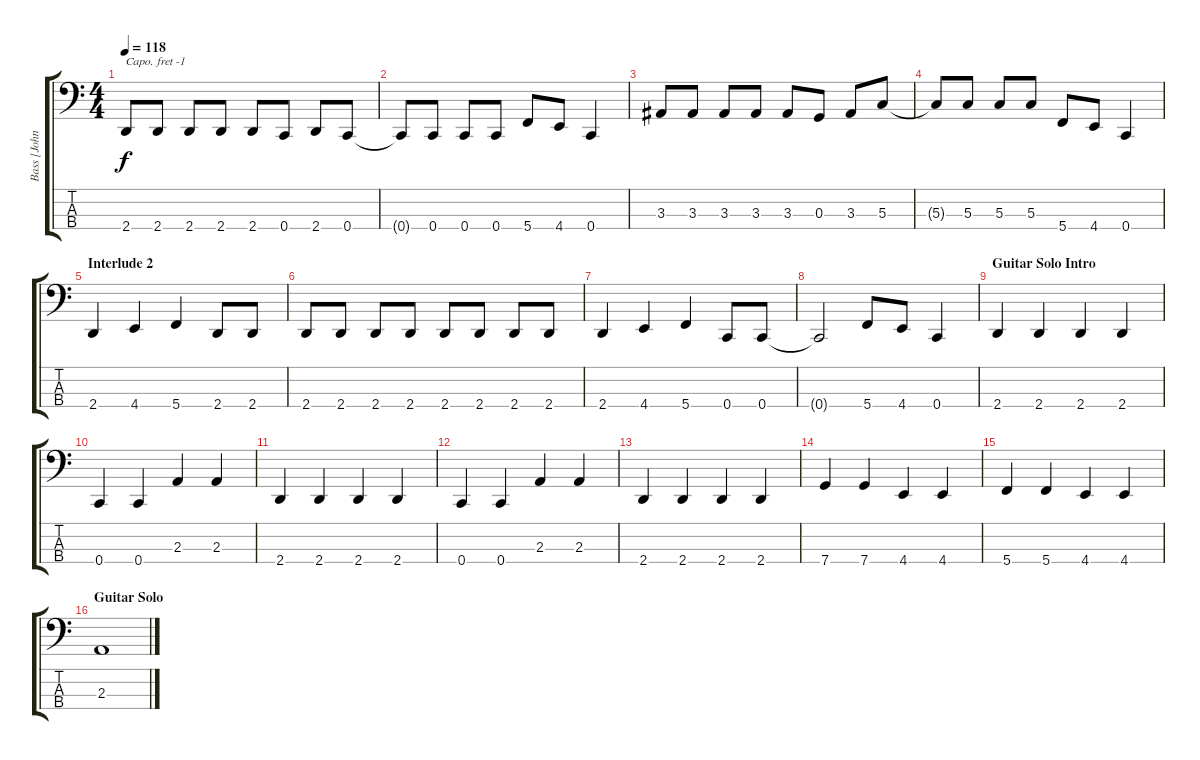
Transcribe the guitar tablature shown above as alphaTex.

\track ("Bass [Johnny Christ]" "Bass [John") {instrument electricbassfinger}
\staff {score tabs}
\capo -1
\tuning (Gb2 Db2 Ab1 Db1) {hide}
\ts (4 4)
\tempo 118
\clef f4
\ks c
2.4.8{dy f} 2.4.8 2.4.8 2.4.8 2.4.8 0.4.8 2.4.8 0.4.8 |
0.4{t}.8 0.4.8 0.4.8 0.4.8 5.4.8 4.4.8 0.4.4 |
3.3.8 3.3.8 3.3.8 3.3.8 3.3.8 0.3.8 3.3.8 5.3.8 |
5.3{t}.8 5.3.8 5.3.8 5.3.8 5.4.8 4.4.8 0.4.4 |
\section ("" "Interlude 2")
2.4.4 4.4.4 5.4.4 2.4.8 2.4.8 |
2.4.8 2.4.8 2.4.8 2.4.8 2.4.8 2.4.8 2.4.8 2.4.8 |
2.4.4 4.4.4 5.4.4 0.4.8 0.4.8 |
0.4{t}.2 5.4.8 4.4.8 0.4.4 |
\section ("" "Guitar Solo Intro")
2.4.4 2.4.4 2.4.4 2.4.4 |
0.4.4 0.4.4 2.3.4 2.3.4 |
2.4.4 2.4.4 2.4.4 2.4.4 |
0.4.4 0.4.4 2.3.4 2.3.4 |
2.4.4 2.4.4 2.4.4 2.4.4 |
7.4.4 7.4.4 4.4.4 4.4.4 |
5.4.4 5.4.4 4.4.4 4.4.4 |
\section ("" "Guitar Solo")
2.3.1
